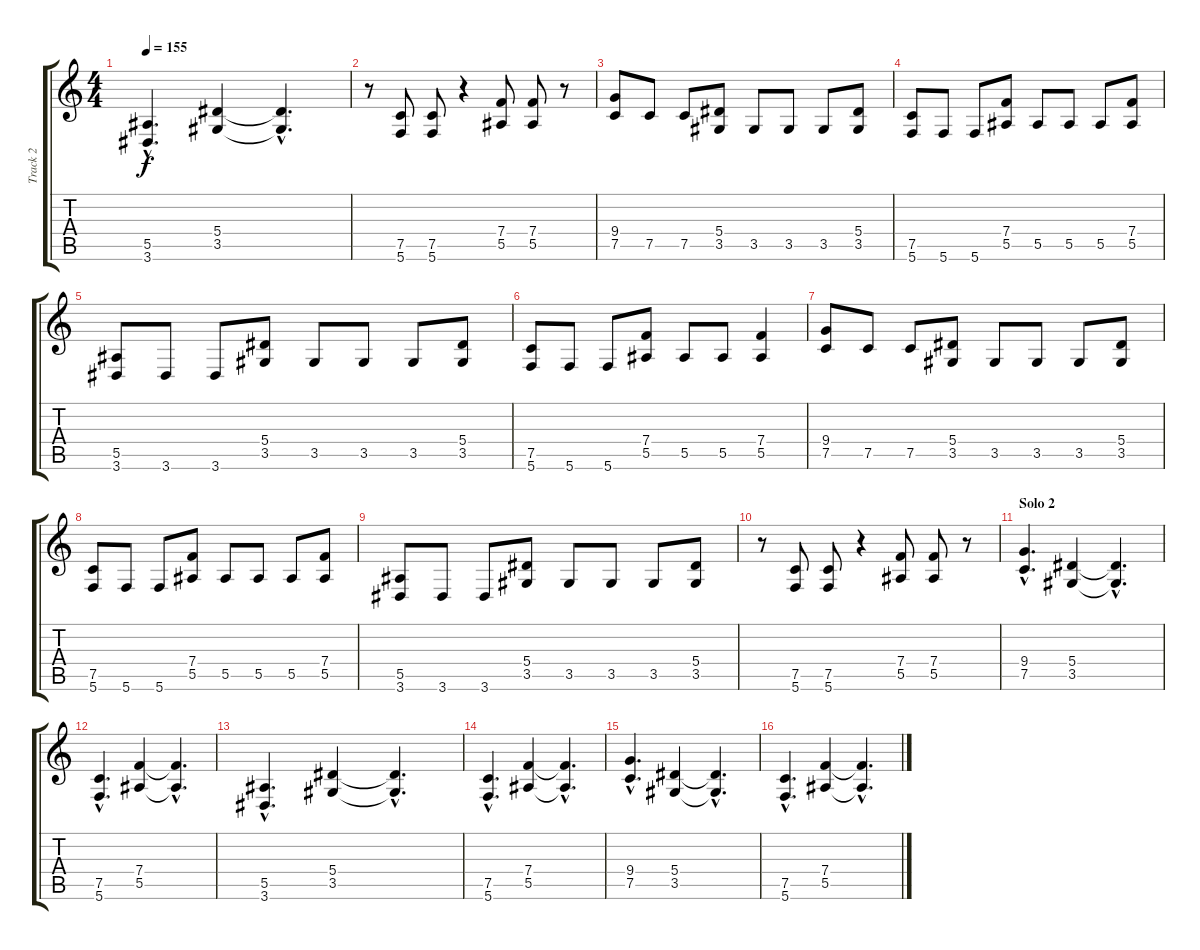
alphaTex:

\track ("Track 2" "Track 2") {instrument distortionguitar}
\staff {score tabs}
\tuning (C4 G3 Eb3 Bb2 F2 C2) {hide}
\ts (4 4)
\tempo 155
\clef g2
\ks c
(5.5{hac} 3.6{hac}).4{d dy f} (5.4 3.5).4 (5.4{hac t} 3.5{hac t}).4{d} |
r.8 (7.5 5.6).8 (7.5 5.6).8 r.4 (7.4 5.5).8 (7.4 5.5).8 r.8 |
(9.4 7.5).8 7.5.8 7.5.8 (5.4 3.5).8 3.5.8 3.5.8 3.5.8 (5.4 3.5).8 |
(7.5 5.6).8 5.6.8 5.6.8 (7.4 5.5).8 5.5.8 5.5.8 5.5.8 (7.4 5.5).8 |
(5.5 3.6).8 3.6.8 3.6.8 (5.4 3.5).8 3.5.8 3.5.8 3.5.8 (5.4 3.5).8 |
(7.5 5.6).8 5.6.8 5.6.8 (7.4 5.5).8 5.5.8 5.5.8 (7.4 5.5).4 |
(9.4 7.5).8 7.5.8 7.5.8 (5.4 3.5).8 3.5.8 3.5.8 3.5.8 (5.4 3.5).8 |
(7.5 5.6).8 5.6.8 5.6.8 (7.4 5.5).8 5.5.8 5.5.8 5.5.8 (7.4 5.5).8 |
(5.5 3.6).8 3.6.8 3.6.8 (5.4 3.5).8 3.5.8 3.5.8 3.5.8 (5.4 3.5).8 |
r.8 (7.5 5.6).8 (7.5 5.6).8 r.4 (7.4 5.5).8 (7.4 5.5).8 r.8 |
\section ("" "Solo 2")
(9.4{hac} 7.5{hac}).4{d} (5.4 3.5).4 (5.4{hac t} 3.5{hac t}).4{d} |
(7.5{hac} 5.6{hac}).4{d} (7.4 5.5).4 (7.4{hac t} 5.5{hac t}).4{d} |
(5.5{hac} 3.6{hac}).4{d} (5.4 3.5).4 (5.4{hac t} 3.5{hac t}).4{d} |
(7.5{hac} 5.6{hac}).4{d} (7.4 5.5).4 (7.4{hac t} 5.5{hac t}).4{d} |
(9.4{hac} 7.5{hac}).4{d} (5.4 3.5).4 (5.4{hac t} 3.5{hac t}).4{d} |
(7.5{hac} 5.6{hac}).4{d} (7.4 5.5).4 (7.4{hac t} 5.5{hac t}).4{d}
